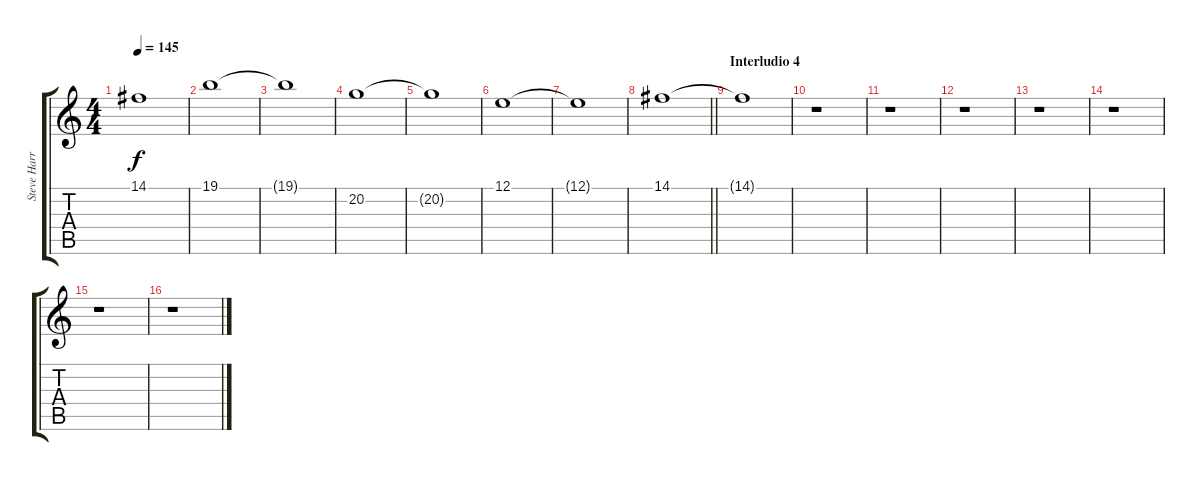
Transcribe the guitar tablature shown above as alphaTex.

\track ("Steve Harris (Teclado)" "Steve Harr") {instrument pad2warm}
\staff {score tabs}
\tuning (E4 B3 G3 D3 A2 E2) {hide}
\ts (4 4)
\tempo 145
\clef g2
\ks c
14.1{t}.1{dy f} |
19.1.1 |
19.1{t}.1 |
20.2.1 |
20.2{t}.1 |
12.1.1 |
12.1{t}.1 |
\barLineRight lightlight
14.1.1 |
\section ("" "Interludio 4")
14.1{t}.1 |
r.1 |
r.1 |
r.1 |
r.1 |
r.1 |
r.1 |
r.1
